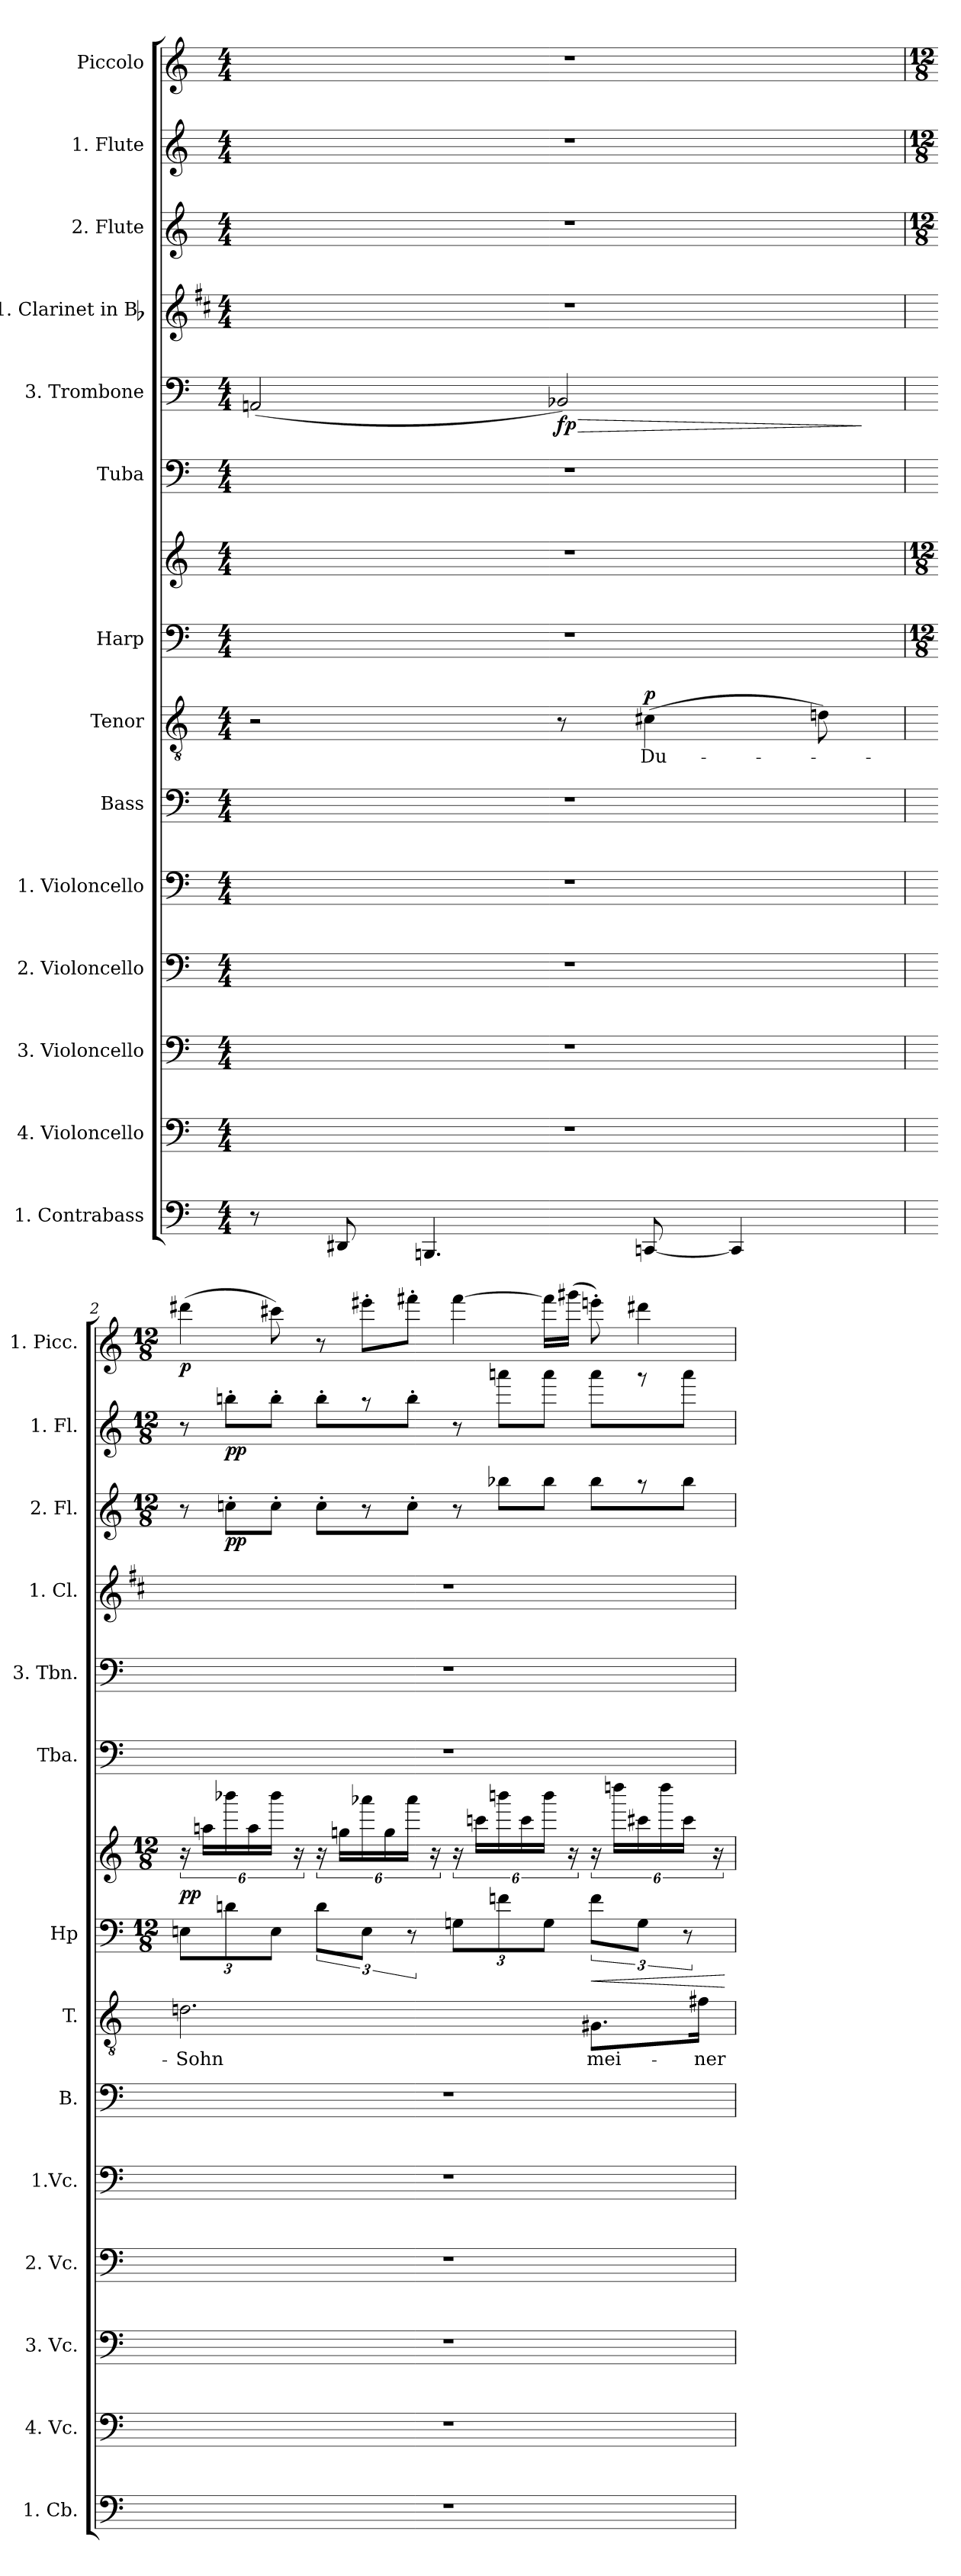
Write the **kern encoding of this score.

**kern	**kern	**kern	**kern	**kern	**kern	**kern	**text	**dynam	**kern	**kern	**dynam	**kern	**kern	**dynam	**kern	**kern	**dynam	**kern	**dynam	**kern	**dynam
*part14	*part13	*part12	*part11	*part10	*part9	*part8	*part8	*part8	*part7	*part7	*part7	*part6	*part5	*part5	*part4	*part3	*part3	*part2	*part2	*part1	*part1
*staff15	*staff14	*staff13	*staff12	*staff11	*staff10	*staff9	*staff9	*staff9	*staff8	*staff7	*staff7/8	*staff6	*staff5	*staff5	*staff4	*staff3	*staff3	*staff2	*staff2	*staff1	*staff1
*I"1. Contrabass	*I"4. Violoncello	*I"3. Violoncello	*I"2. Violoncello	*I"1. Violoncello	*I"Bass	*I"Tenor	*	*	*I"Harp	*	*	*I"Tuba	*I"3. Trombone	*	*I"1. Clarinet in Bb	*I"2. Flute	*	*I"1. Flute	*	*I"Piccolo	*
*I'1. Cb.	*I'4. Vc.	*I'3. Vc.	*I'2. Vc.	*I'1.Vc.	*I'B.	*I'T.	*	*	*I'Hp	*	*	*I'Tba.	*I'3. Tbn.	*	*I'1. Cl.	*I'2. Fl.	*	*I'1. Fl.	*	*I'1. Picc.	*
*clefF4	*clefF4	*clefF4	*clefF4	*clefF4	*clefF4	*clefGv2	*	*	*clefF4	*clefG2	*	*clefF4	*clefF4	*	*clefG2	*clefG2	*	*clefG2	*	*clefG2	*
*ITrd7c12	*	*	*	*	*	*ITrd7c12	*	*	*	*	*	*	*	*	*ITrd1c2	*	*	*	*	*	*
*k[]	*k[]	*k[]	*k[]	*k[]	*k[]	*k[]	*	*	*k[]	*k[]	*	*k[]	*k[]	*	*k[]	*k[]	*	*k[]	*	*k[]	*
*C:	*C:	*C:	*C:	*C:	*C:	*C:	*	*	*C:	*C:	*	*C:	*C:	*	*C:	*C:	*	*C:	*	*C:	*
*M4/4	*M4/4	*M4/4	*M4/4	*M4/4	*M4/4	*M4/4	*	*	*M4/4	*M4/4	*	*M4/4	*M4/4	*	*M4/4	*M4/4	*	*M4/4	*	*M4/4	*
=1	=1	=1	=1	=1	=1	=1	=1	=1	=1	=1	=1	=1	=1	=1	=1	=1	=1	=1	=1	=1	=1
8r	1r	1r	1r	1r	1r	2r	.	.	1r	1r	.	1r	(2AAn	.	1r	1r	.	1r	.	1r	.
8DDD#X	.	.	.	.	.	.	.	.	.	.	.	.	.	.	.	.	.	.	.	.	.
4.BBBBn	.	.	.	.	.	.	.	.	.	.	.	.	.	.	.	.	.	.	.	.	.
!	!	!	!	!	!	!	!	!	!	!	!	!	!	!LO:HP:b	!	!	!	!	!	!	!
.	.	.	.	.	.	8r	.	.	.	.	.	.	2BB-X)	> fp	.	.	.	.	.	.	.
!	!	!	!	!	!	!	!	!LO:DY:a	!	!	!	!	!	!	!	!	!	!	!	!	!
[8CCCn	.	.	.	.	.	(4C#X	Du-	p	.	.	.	.	.	.	.	.	.	.	.	.	.
4CCC]	.	.	.	.	.	.	.	.	.	.	.	.	.	.	.	.	.	.	.	.	.
.	.	.	.	.	.	8Dn)	.	.	.	.	.	.	.	.	.	.	.	.	.	.	.
.	.	.	.	.	.	.	.	.	.	.	.	.	.	]	.	.	.	.	.	.	.
=2	=2	=2	=2	=2	=2	=2	=2	=2	=2	=2	=2	=2	=2	=2	=2	=2	=2	=2	=2	=2	=2
*	*	*	*	*	*	*	*	*	*M12/8	*M12/8	*	*	*	*	*	*M12/8	*	*M12/8	*	*M12/8	*
*	*	*	*	*	*	*	*	*	*	*	*	*	*	*	*	*Xtuplet	*	*Xtuplet	*	*Xtuplet	*
1r	1r	1r	1r	1r	1r	2.Dn	Sohn	.	12EnL	24r	pp	1r	1r	.	1r	12r	.	12r	.	(6ddd#X	p
.	.	.	.	.	.	.	.	.	.	24aanLL	.	.	.	.	.	.	.	.	.	.	.
.	.	.	.	.	.	.	.	.	12dn	24bbb-X	.	.	.	.	.	12ccn'L	pp	12bbn'L	pp	.	.
.	.	.	.	.	.	.	.	.	.	24aa	.	.	.	.	.	.	.	.	.	.	.
.	.	.	.	.	.	.	.	.	12EJ	24bbb-JJ	.	.	.	.	.	12cc'J	.	12bb'J	.	12ccc#X)	.
.	.	.	.	.	.	.	.	.	.	24r	.	.	.	.	.	.	.	.	.	.	.
.	.	.	.	.	.	.	.	.	12dL	24r	.	.	.	.	.	12cc'L	.	12bb'L	.	12r	.
.	.	.	.	.	.	.	.	.	.	24ggnLL	.	.	.	.	.	.	.	.	.	.	.
.	.	.	.	.	.	.	.	.	12EJ	24aaa-X	.	.	.	.	.	12r	.	12r	.	12eee#X'L	.
.	.	.	.	.	.	.	.	.	.	24gg	.	.	.	.	.	.	.	.	.	.	.
.	.	.	.	.	.	.	.	.	12r	24aaa-JJ	.	.	.	.	.	12cc'J	.	12bb'J	.	12fff#X'J	.
.	.	.	.	.	.	.	.	.	.	24r	.	.	.	.	.	.	.	.	.	.	.
.	.	.	.	.	.	.	.	.	12GnL	24r	.	.	.	.	.	12r	.	12r	.	[6fff#	.
.	.	.	.	.	.	.	.	.	.	24cccnLL	.	.	.	.	.	.	.	.	.	.	.
.	.	.	.	.	.	.	.	.	12fn	24bbbn	.	.	.	.	.	12bb-XL	.	12aaanL	.	.	.
.	.	.	.	.	.	.	.	.	.	24ccc	.	.	.	.	.	.	.	.	.	.	.
.	.	.	.	.	.	.	.	.	12GJ	24bbbJJ	.	.	.	.	.	12bb-J	.	12aaaJ	.	24fff#LL]	.
.	.	.	.	.	.	.	.	.	.	24r	.	.	.	.	.	.	.	.	.	(24ggg#XJJ	.
!	!	!	!	!	!	!	!	!LO:HP:a	!	!	!	!	!	!	!	!	!	!	!	!	!
.	.	.	.	.	.	8.GG#XL	mei-	<	12fL	24r	.	.	.	.	.	12bb-L	.	12aaaL	.	12eeen')	.
.	.	.	.	.	.	.	.	.	.	24ddddnLL	.	.	.	.	.	.	.	.	.	.	.
.	.	.	.	.	.	.	.	.	12GJ	24ccc#X	.	.	.	.	.	12r	.	12r	.	6ddd#X	.
.	.	.	.	.	.	.	.	.	.	24dddd	.	.	.	.	.	.	.	.	.	.	.
.	.	.	.	.	.	.	.	.	12r	24ccc#JJ	.	.	.	.	.	12bb-J	.	12aaaJ	.	.	.
.	.	.	.	.	.	16F#XJk	-ner	.	.	.	.	.	.	.	.	.	.	.	.	.	.
.	.	.	.	.	.	.	.	.	.	24r	.	.	.	.	.	.	.	.	.	.	.
.	.	.	.	.	.	.	.	[	.	.	.	.	.	.	.	.	.	.	.	.	.
=	=	=	=	=	=	=	=	=	=	=	=	=	=	=	=	=	=	=	=	=	=
*-	*-	*-	*-	*-	*-	*-	*-	*-	*-	*-	*-	*-	*-	*-	*-	*-	*-	*-	*-	*-	*-
